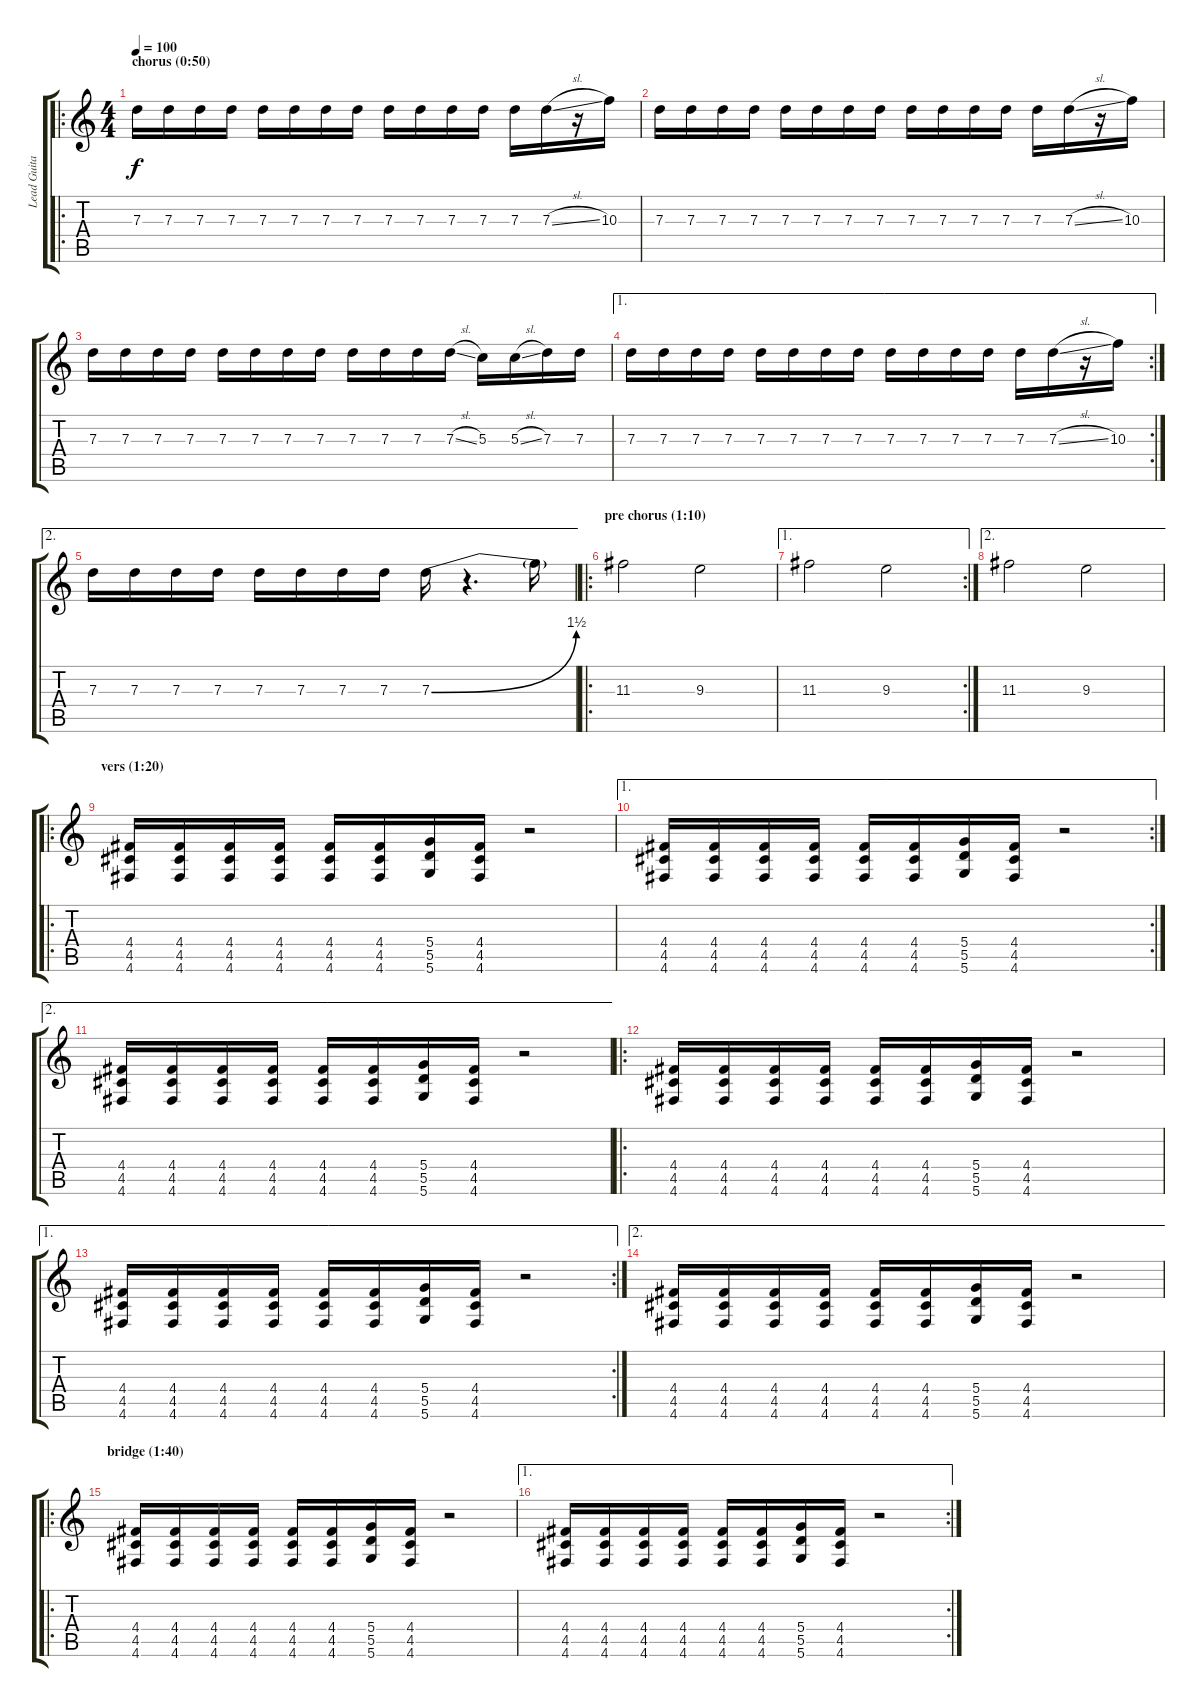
\track ("Lead Guitar (Slash)" "Lead Guita") {instrument overdrivenguitar}
\staff {score tabs}
\tuning (E4 B3 G3 D3 A2 D2) {hide}
\ro
\ts (4 4)
\section ("" "chorus (0:50)")
\tempo 100
\clef g2
\ks c
7.3.16{dy f volume 16} 7.3.16 7.3.16 7.3.16 7.3.16 7.3.16 7.3.16 7.3.16 7.3.16 7.3.16 7.3.16 7.3.16 7.3.16 7.3{sl}.16 r.16 10.3.16 |
7.3.16 7.3.16 7.3.16 7.3.16 7.3.16 7.3.16 7.3.16 7.3.16 7.3.16 7.3.16 7.3.16 7.3.16 7.3.16 7.3{sl}.16 r.16 10.3.16 |
7.3.16 7.3.16 7.3.16 7.3.16 7.3.16 7.3.16 7.3.16 7.3.16 7.3.16 7.3.16 7.3.16 7.3{sl}.16 5.3.16 5.3{sl}.16 7.3.16 7.3.16 |
\ae 1
\rc 2
7.3.16 7.3.16 7.3.16 7.3.16 7.3.16 7.3.16 7.3.16 7.3.16 7.3.16 7.3.16 7.3.16 7.3.16 7.3.16 7.3{sl}.16 r.16 10.3.16 |
\ae 2
7.3.16 7.3.16 7.3.16 7.3.16 7.3.16 7.3.16 7.3.16 7.3.16 7.3{be (bend 0 0 60 6)}.16 r.4{d} 7.3{t}.16 |
\ro
\section ("" "pre chorus (1:10)")
11.3.2 9.3.2 |
\ae 1
\rc 2
11.3.2 9.3.2 |
\ae 2
11.3.2 9.3.2 |
\ro
\section ("" "vers (1:20)")
(4.4 4.5 4.6).16{volume 9} (4.4 4.5 4.6).16 (4.4 4.5 4.6).16 (4.4 4.5 4.6).16 (4.4 4.5 4.6).16 (4.4 4.5 4.6).16 (5.4 5.5 5.6).16 (4.4 4.5 4.6).16 r.2 |
\ae 1
\rc 2
(4.4 4.5 4.6).16 (4.4 4.5 4.6).16 (4.4 4.5 4.6).16 (4.4 4.5 4.6).16 (4.4 4.5 4.6).16 (4.4 4.5 4.6).16 (5.4 5.5 5.6).16 (4.4 4.5 4.6).16 r.2 |
\ae 2
(4.4 4.5 4.6).16 (4.4 4.5 4.6).16 (4.4 4.5 4.6).16 (4.4 4.5 4.6).16 (4.4 4.5 4.6).16 (4.4 4.5 4.6).16 (5.4 5.5 5.6).16 (4.4 4.5 4.6).16 r.2 |
\ro
(4.4 4.5 4.6).16 (4.4 4.5 4.6).16 (4.4 4.5 4.6).16 (4.4 4.5 4.6).16 (4.4 4.5 4.6).16 (4.4 4.5 4.6).16 (5.4 5.5 5.6).16 (4.4 4.5 4.6).16 r.2 |
\ae 1
\rc 2
(4.4 4.5 4.6).16 (4.4 4.5 4.6).16 (4.4 4.5 4.6).16 (4.4 4.5 4.6).16 (4.4 4.5 4.6).16 (4.4 4.5 4.6).16 (5.4 5.5 5.6).16 (4.4 4.5 4.6).16 r.2 |
\ae 2
(4.4 4.5 4.6).16 (4.4 4.5 4.6).16 (4.4 4.5 4.6).16 (4.4 4.5 4.6).16 (4.4 4.5 4.6).16 (4.4 4.5 4.6).16 (5.4 5.5 5.6).16 (4.4 4.5 4.6).16 r.2 |
\ro
\section ("" "bridge (1:40)")
(4.4 4.5 4.6).16 (4.4 4.5 4.6).16 (4.4 4.5 4.6).16 (4.4 4.5 4.6).16 (4.4 4.5 4.6).16 (4.4 4.5 4.6).16 (5.4 5.5 5.6).16 (4.4 4.5 4.6).16 r.2 |
\ae 1
\rc 2
(4.4 4.5 4.6).16 (4.4 4.5 4.6).16 (4.4 4.5 4.6).16 (4.4 4.5 4.6).16 (4.4 4.5 4.6).16 (4.4 4.5 4.6).16 (5.4 5.5 5.6).16 (4.4 4.5 4.6).16 r.2
